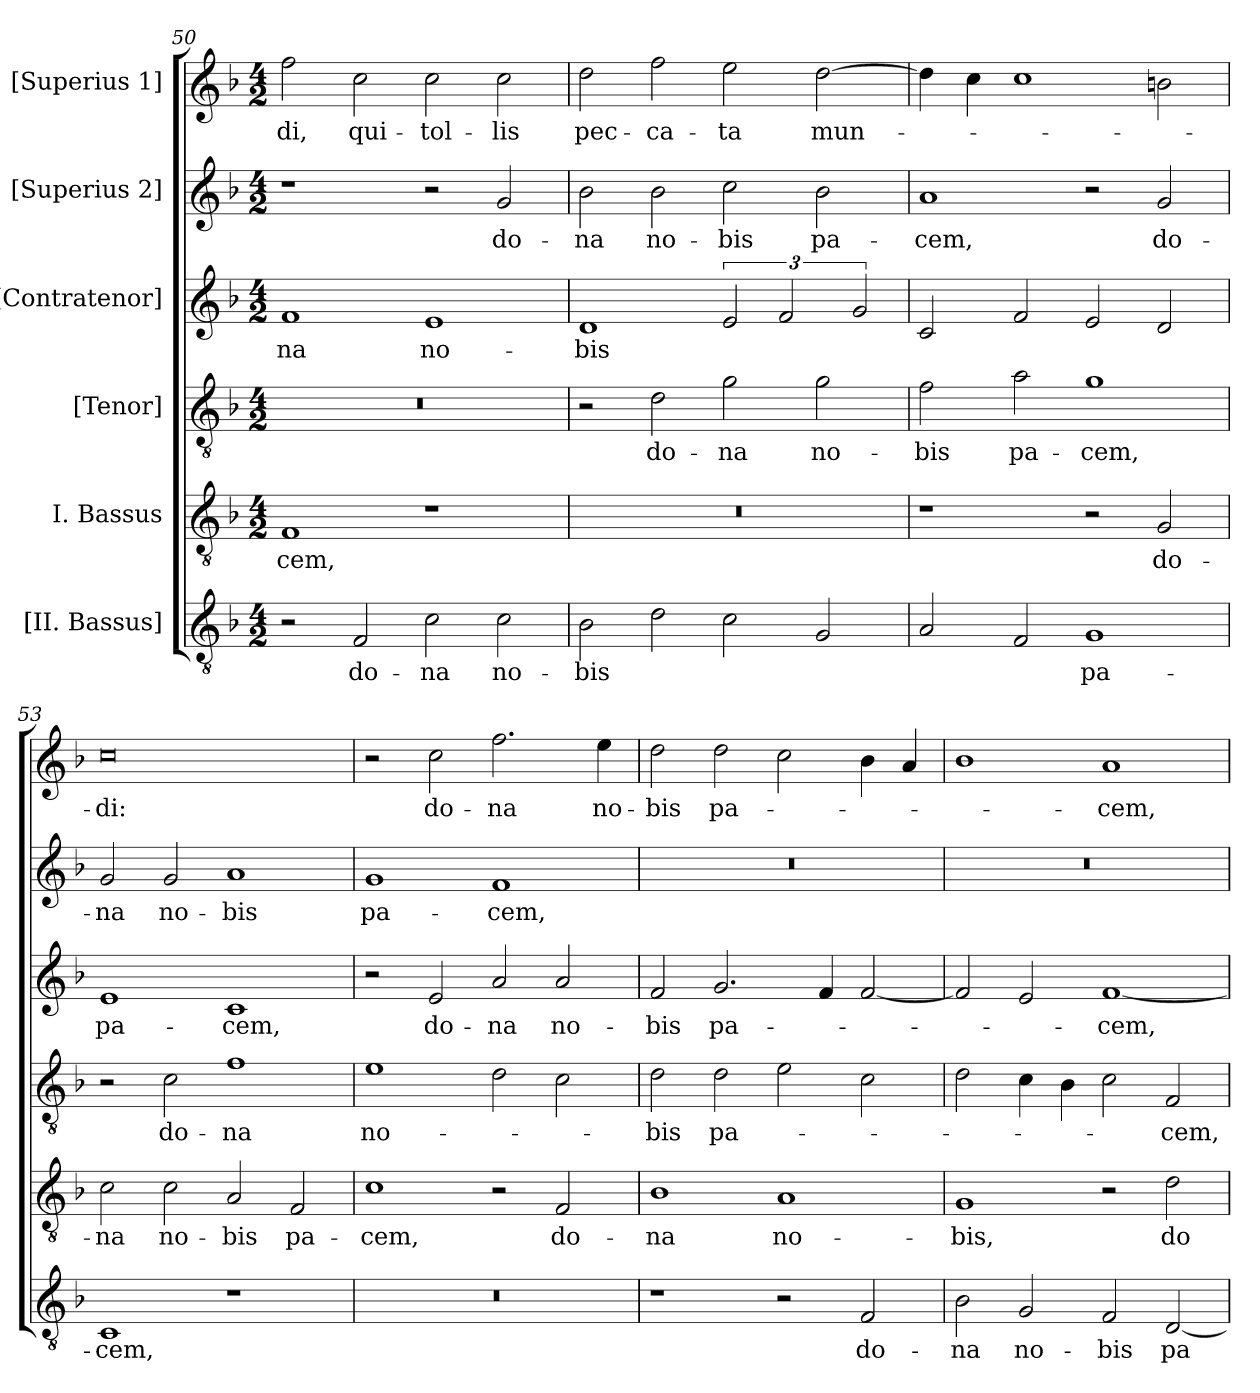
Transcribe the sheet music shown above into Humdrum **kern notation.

**kern	**text	**kern	**text	**kern	**text	**kern	**text	**kern	**text	**kern	**text
*part6	*part6	*part5	*part5	*part4	*part4	*part3	*part3	*part2	*part2	*part1	*part1
*staff6	*staff6	*staff5	*staff5	*staff4	*staff4	*staff3	*staff3	*staff2	*staff2	*staff1	*staff1
*I"[II. Bassus]	*	*I"I. Bassus	*	*I"[Tenor]	*	*I"[Contratenor]	*	*I"[Superius 2]	*	*I"[Superius 1]	*
*clefGv2	*	*clefGv2	*	*clefGv2	*	*clefG2	*	*clefG2	*	*clefG2	*
*k[b-]	*	*k[b-]	*	*k[b-]	*	*k[b-]	*	*k[b-]	*	*k[b-]	*
*M4/2	*	*M4/2	*	*M4/2	*	*M4/2	*	*M4/2	*	*M4/2	*
=50	=50	=50	=50	=50	=50	=50	=50	=50	=50	=50	=50
2r	.	1F/	-cem,	0r	.	1f/	-na	1r	.	2ff\	-di,
2F/	do-	.	.	.	.	.	.	.	.	2cc\	qui-
2c\	-na	1r	.	.	.	1e/	no-	2r	.	2cc\	tol-
2c\	no-	.	.	.	.	.	.	2g/	do-	2cc\	-lis
=51	=51	=51	=51	=51	=51	=51	=51	=51	=51	=51	=51
2B-\	-bis	0r	.	2r	.	1d/	-bis	2b-\	-na	2dd\	pec-
2d\	.	.	.	2d\	do-	.	.	2b-\	no-	2ff\	-ca-
2c\	.	.	.	2g\	-na	3e/	.	2cc\	-bis	2ee\	-ta
.	.	.	.	.	.	3f/	.	.	.	.	.
2G/	.	.	.	2g\	no-	.	.	2b-\	pa-	[2dd\	mun-
.	.	.	.	.	.	3g/	.	.	.	.	.
=52	=52	=52	=52	=52	=52	=52	=52	=52	=52	=52	=52
2A/	.	1r	.	2f\	-bis	2c/	.	1a/	-cem,	4dd\]	.
.	.	.	.	.	.	.	.	.	.	4cc\	.
2F/	.	.	.	2a\	pa-	2f/	.	.	.	1cc\	.
1G/	pa-	2r	.	1g\	-cem,	2e/	.	2r	.	.	.
.	.	2G/	do-	.	.	2d/	.	2g/	do-	2bn\	.
=53	=53	=53	=53	=53	=53	=53	=53	=53	=53	=53	=53
1C/	-cem,	2c\	-na	2r	.	1e/	pa-	2g/	-na	0cc\	-di:
.	.	2c\	no-	2c\	do-	.	.	2g/	no-	.	.
1r	.	2A/	-bis	1f\	-na	1c/	-cem,	1a/	-bis	.	.
.	.	2F/	pa-	.	.	.	.	.	.	.	.
=54	=54	=54	=54	=54	=54	=54	=54	=54	=54	=54	=54
0r	.	1c\	-cem,	1e\	no-	2r	.	1g/	pa-	2r	.
.	.	.	.	.	.	2e/	do-	.	.	2cc\	do-
.	.	2r	.	2d\	.	2a/	-na	1f/	-cem,	2.ff\	-na
.	.	2F/	do-	2c\	.	2a/	no-	.	.	.	.
.	.	.	.	.	.	.	.	.	.	4ee\	no-
=55	=55	=55	=55	=55	=55	=55	=55	=55	=55	=55	=55
1r	.	1B-\	-na	2d\	-bis	2f/	-bis	0r	.	2dd\	-bis
.	.	.	.	2d\	pa-	2.g/	pa-	.	.	2dd\	pa-
2r	.	1A/	no-	2e\	.	.	.	.	.	2cc\	.
.	.	.	.	.	.	4f/	.	.	.	.	.
2F/	do-	.	.	2c\	.	[2f/	.	.	.	4b-\	.
.	.	.	.	.	.	.	.	.	.	4a/	.
=56	=56	=56	=56	=56	=56	=56	=56	=56	=56	=56	=56
2B-\	-na	1G/	-bis,	2d\	.	2f/]	.	0r	.	1b-\	.
2G/	no-	.	.	4c\	.	2e/	.	.	.	.	.
.	.	.	.	4B-\	.	.	.	.	.	.	.
2F/	-bis	2r	.	2c\	.	[1f/	-cem,	.	.	1a/	-cem,
[2D/	pa-	2d\	do-	2F/	-cem,	.	.	.	.	.	.
=	=	=	=	=	=	=	=	=	=	=	=
*-	*-	*-	*-	*-	*-	*-	*-	*-	*-	*-	*-
